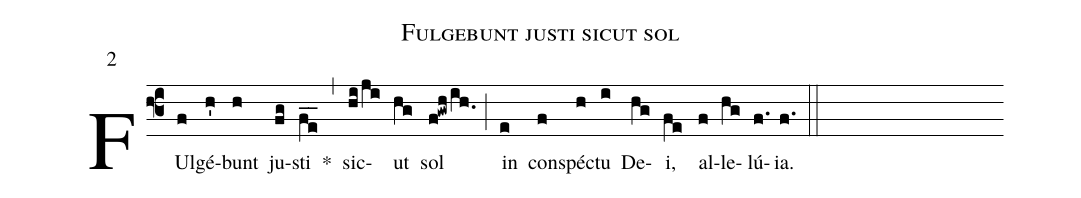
name:Fulgebunt justi sicut sol;
mode:2;
annotation:2;
office-part:Antiphonae;
%%
(f3) FUl(f)gé(h')bunt(h) ju(fg)sti(fe__) *(,) sic(hi/ji)ut(hg) sol(f!gwh/ih.0) (;) in(e) con(f)spé(h)ctu(i) De(hg)i,(fe) al(f)le(hg)lú(f.)ia.(f.) (::)
